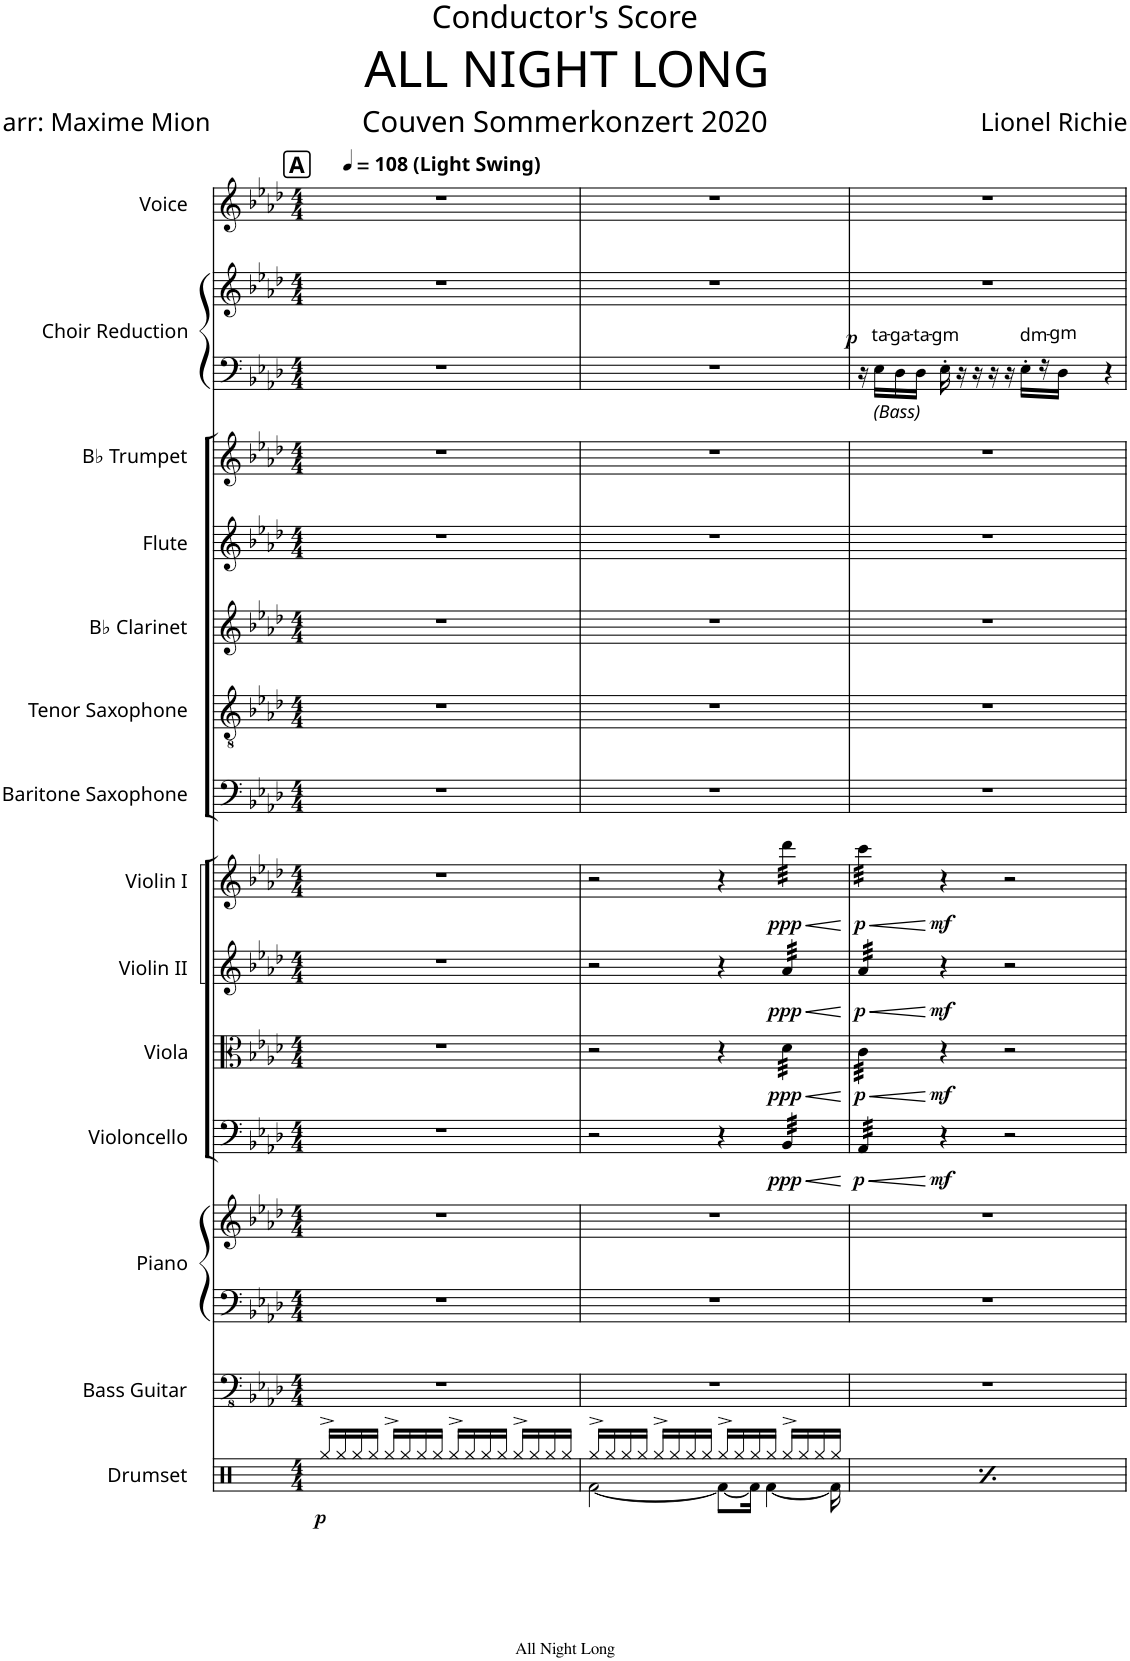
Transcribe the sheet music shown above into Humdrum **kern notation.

**kern	**dynam	**kern	**kern	**kern	**kern	**dynam	**kern	**dynam	**kern	**dynam	**kern	**dynam	**kern	**kern	**kern	**kern	**kern	**kern	**text	**kern	**dynam	**kern
*part14	*part14	*part13	*part12	*part12	*part11	*part11	*part10	*part10	*part9	*part9	*part8	*part8	*part7	*part6	*part5	*part4	*part3	*part2	*part2	*part2	*part2	*part1
*staff16	*staff16	*staff15	*staff14	*staff13	*staff12	*staff12	*staff11	*staff11	*staff10	*staff10	*staff9	*staff9	*staff8	*staff7	*staff6	*staff5	*staff4	*staff3	*staff3	*staff2	*staff2/3	*staff1
*I"Drumset	*	*I"Bass Guitar	*I"Piano	*	*I"Violoncello	*	*I"Viola	*	*I"Violin II	*	*I"Violin I	*	*I"Baritone Saxophone	*I"Tenor Saxophone	*I"Bb Clarinet	*I"Flute	*I"Bb Trumpet	*I"Choir Reduction	*	*	*	*I"Voice
*I'D. Set	*	*I'B. Guit.	*I'Pno.	*	*I'Vc.	*	*I'Vla.	*	*I'Vln. II	*	*I'Vln. I	*	*I'Bar. Sax.	*I'T. Sax.	*I'Bb Cl.	*I'Fl.	*I'Bb Tpt.	*I'C.R.	*	*	*	*I'Vo.
*clefX	*	*clefFv4	*clefF4	*clefG2	*clefF4	*	*clefC3	*	*clefG2	*	*clefG2	*	*clefF4	*clefGv2	*clefG2	*clefG2	*clefG2	*clefF4	*	*clefG2	*	*clefG2
*	*	*	*	*	*	*	*	*	*	*	*	*	*ITrd12c21	*ITrd8c14	*ITrd1c2	*	*ITrd1c2	*	*	*	*	*
*k[]	*	*k[b-e-a-d-]	*k[b-e-a-d-]	*k[b-e-a-d-]	*k[b-e-a-d-]	*	*k[b-e-a-d-]	*	*k[b-e-a-d-]	*	*k[b-e-a-d-]	*	*k[b-e-a-d-]	*k[b-e-a-d-]	*k[b-e-a-d-]	*k[b-e-a-d-]	*k[b-e-a-d-]	*k[b-e-a-d-]	*	*k[b-e-a-d-]	*	*k[b-e-a-d-]
*M4/4	*	*M4/4	*M4/4	*M4/4	*M4/4	*	*M4/4	*	*M4/4	*	*M4/4	*	*M4/4	*M4/4	*M4/4	*M4/4	*M4/4	*M4/4	*	*M4/4	*	*M4/4
*MM108	*	*MM108	*MM108	*MM108	*MM108	*	*MM108	*	*MM108	*	*MM108	*	*MM108	*MM108	*MM108	*MM108	*MM108	*MM108	*	*MM108	*	*MM108
!!LO:REH:place=s1:a:B:cj:fs=14:t=A
=1	=1	=1	=1	=1	=1	=1	=1	=1	=1	=1	=1	=1	=1	=1	=1	=1	=1	=1	=1	=1	=1	=1
*^	*	*	*	*	*	*	*	*	*	*	*	*	*	*	*	*	*	*	*	*	*	*
!	!	!	!	!	!	!	!	!	!	!	!	!	!	!	!	!	!	!	!	!	!	!	!LO:TX:a:B:t=(Light Swing)
!	!	!LO:DY:b	!	!	!	!	!	!	!	!	!	!	!	!	!	!	!	!	!	!	!	!	!
1ryy	16Rgg^/LL	p	1r	1r	1r	1r	.	1r	.	1r	.	1r	.	1r	1r	1r	1r	1r	1r	.	1r	.	1r
.	16Rgg/	.	.	.	.	.	.	.	.	.	.	.	.	.	.	.	.	.	.	.	.	.	.
.	16Rgg/	.	.	.	.	.	.	.	.	.	.	.	.	.	.	.	.	.	.	.	.	.	.
.	16Rgg/JJ	.	.	.	.	.	.	.	.	.	.	.	.	.	.	.	.	.	.	.	.	.	.
.	16Rgg^/LL	.	.	.	.	.	.	.	.	.	.	.	.	.	.	.	.	.	.	.	.	.	.
.	16Rgg/	.	.	.	.	.	.	.	.	.	.	.	.	.	.	.	.	.	.	.	.	.	.
.	16Rgg/	.	.	.	.	.	.	.	.	.	.	.	.	.	.	.	.	.	.	.	.	.	.
.	16Rgg/JJ	.	.	.	.	.	.	.	.	.	.	.	.	.	.	.	.	.	.	.	.	.	.
.	16Rgg^/LL	.	.	.	.	.	.	.	.	.	.	.	.	.	.	.	.	.	.	.	.	.	.
.	16Rgg/	.	.	.	.	.	.	.	.	.	.	.	.	.	.	.	.	.	.	.	.	.	.
.	16Rgg/	.	.	.	.	.	.	.	.	.	.	.	.	.	.	.	.	.	.	.	.	.	.
.	16Rgg/JJ	.	.	.	.	.	.	.	.	.	.	.	.	.	.	.	.	.	.	.	.	.	.
.	16Rgg^/LL	.	.	.	.	.	.	.	.	.	.	.	.	.	.	.	.	.	.	.	.	.	.
.	16Rgg/	.	.	.	.	.	.	.	.	.	.	.	.	.	.	.	.	.	.	.	.	.	.
.	16Rgg/	.	.	.	.	.	.	.	.	.	.	.	.	.	.	.	.	.	.	.	.	.	.
.	16Rgg/JJ	.	.	.	.	.	.	.	.	.	.	.	.	.	.	.	.	.	.	.	.	.	.
=2	=2	=2	=2	=2	=2	=2	=2	=2	=2	=2	=2	=2	=2	=2	=2	=2	=2	=2	=2	=2	=2	=2	=2
[2Rf\	16Rgg^/LL	.	1r	1r	1r	2r	.	2r	.	2r	.	2r	.	1r	1r	1r	1r	1r	1r	.	1r	.	1r
.	16Rgg/	.	.	.	.	.	.	.	.	.	.	.	.	.	.	.	.	.	.	.	.	.	.
.	16Rgg/	.	.	.	.	.	.	.	.	.	.	.	.	.	.	.	.	.	.	.	.	.	.
.	16Rgg/JJ	.	.	.	.	.	.	.	.	.	.	.	.	.	.	.	.	.	.	.	.	.	.
.	16Rgg^/LL	.	.	.	.	.	.	.	.	.	.	.	.	.	.	.	.	.	.	.	.	.	.
.	16Rgg/	.	.	.	.	.	.	.	.	.	.	.	.	.	.	.	.	.	.	.	.	.	.
.	16Rgg/	.	.	.	.	.	.	.	.	.	.	.	.	.	.	.	.	.	.	.	.	.	.
.	16Rgg/JJ	.	.	.	.	.	.	.	.	.	.	.	.	.	.	.	.	.	.	.	.	.	.
8Rf\L_	16Rgg^/LL	.	.	.	.	4r	.	4r	.	4r	.	4r	.	.	.	.	.	.	.	.	.	.	.
.	16Rgg/	.	.	.	.	.	.	.	.	.	.	.	.	.	.	.	.	.	.	.	.	.	.
16Rf\Jk]	16Rgg/	.	.	.	.	.	.	.	.	.	.	.	.	.	.	.	.	.	.	.	.	.	.
[4Rf\	16Rgg/JJ	.	.	.	.	.	.	.	.	.	.	.	.	.	.	.	.	.	.	.	.	.	.
!	!	!	!	!	!	!	!LO:HP:b	!	!LO:HP:b	!	!LO:HP:b	!	!LO:HP:b	!	!	!	!	!	!	!	!	!	!
!	!	!	!	!	!	!	!LO:DY:n=1:b	!	!LO:DY:n=1:b	!	!LO:DY:n=1:b	!	!LO:DY:n=1:b	!	!	!	!	!	!	!	!	!	!
*	*	*	*	*	*	*tremolo	*	*	*	*	*	*	*	*	*	*	*	*	*	*	*	*	*
*	*	*	*	*	*	*	*	*tremolo	*	*	*	*	*	*	*	*	*	*	*	*	*	*	*
*	*	*	*	*	*	*	*	*	*	*tremolo	*	*	*	*	*	*	*	*	*	*	*	*	*
*	*	*	*	*	*	*	*	*	*	*	*	*tremolo	*	*	*	*	*	*	*	*	*	*	*
.	16Rgg^/LL	.	.	.	.	32BB-/LLL	< ppp	32d-\LLL	< ppp	32a-/LLL	< ppp	32ddd-\LLL	< ppp	.	.	.	.	.	.	.	.	.	.
.	.	.	.	.	.	32BB-/	.	32d-\	.	32a-/	.	32ddd-\	.	.	.	.	.	.	.	.	.	.	.
.	16Rgg/	.	.	.	.	32BB-/	.	32d-\	.	32a-/	.	32ddd-\	.	.	.	.	.	.	.	.	.	.	.
.	.	.	.	.	.	32BB-/	.	32d-\	.	32a-/	.	32ddd-\	.	.	.	.	.	.	.	.	.	.	.
.	16Rgg/	.	.	.	.	32BB-/	.	32d-\	.	32a-/	.	32ddd-\	.	.	.	.	.	.	.	.	.	.	.
.	.	.	.	.	.	32BB-/	.	32d-\	.	32a-/	.	32ddd-\	.	.	.	.	.	.	.	.	.	.	.
16Rf\]	16Rgg/JJ	.	.	.	.	32BB-/	.	32d-\	.	32a-/	.	32ddd-\	.	.	.	.	.	.	.	.	.	.	.
.	.	.	.	.	.	32BB-/JJJ	.	32d-\JJJ	.	32a-/JJJ	.	32ddd-\JJJ	.	.	.	.	.	.	.	.	.	.	.
*v	*v	*	*	*	*	*	*	*	*	*	*	*	*	*	*	*	*	*	*	*	*	*	*
.	.	.	.	.	.	[	.	[	.	[	.	[	.	.	.	.	.	.	.	.	.	.
=3	=3	=3	=3	=3	=3	=3	=3	=3	=3	=3	=3	=3	=3	=3	=3	=3	=3	=3	=3	=3	=3	=3
*^	*	*	*	*	*	*	*	*	*	*	*	*	*	*	*	*	*	*	*	*	*	*
!	!	!	!	!	!	!	!LO:HP:b	!	!LO:HP:b	!	!LO:HP:b	!	!LO:HP:b	!	!	!	!	!	!	!	!	!	!
!	!	!	!	!	!	!	!LO:DY:n=1:b	!	!LO:DY:n=1:b	!	!LO:DY:n=1:b	!	!LO:DY:n=1:b	!	!	!	!	!	!	!	!	!	!
*	*	*	*	*	*	*	*	*	*	*	*	*	*	*	*	*	*	*	*	*	*^	*	*
[2Rf\	16Rgg^/LL	.	1r	1r	1r	32AA-/LLL	< p	32c\LLL	< p	32a-/LLL	< p	32ccc\LLL	< p	1r	1r	1r	1r	1r	16r	.	1r	16ryy	.	1r
.	.	.	.	.	.	32AA-/	.	32c\	.	32a-/	.	32ccc\	.	.	.	.	.	.	.	.	.	.	.	.
!	!	!	!	!	!	!	!	!	!	!	!	!	!	!	!	!	!	!	!LO:TX:b:i:t=(Bass)	!	!	!	!	!
!	!	!	!	!	!	!	!	!	!	!	!	!	!	!	!	!	!	!	!	!LO:LY:a	!	!	!LO:DY:b	!
.	16Rgg/	.	.	.	.	32AA-/	.	32c\	.	32a-/	.	32ccc\	.	.	.	.	.	.	16E-\LL	ta-	.	2...ryy	p	.
.	.	.	.	.	.	32AA-/	.	32c\	.	32a-/	.	32ccc\	.	.	.	.	.	.	.	.	.	.	.	.
!	!	!	!	!	!	!	!	!	!	!	!	!	!	!	!	!	!	!	!	!LO:LY:a	!	!	!	!
.	16Rgg/	.	.	.	.	32AA-/	.	32c\	.	32a-/	.	32ccc\	.	.	.	.	.	.	16D-\	-ga-	.	.	.	.
.	.	.	.	.	.	32AA-/	.	32c\	.	32a-/	.	32ccc\	.	.	.	.	.	.	.	.	.	.	.	.
!	!	!	!	!	!	!	!	!	!	!	!	!	!	!	!	!	!	!	!	!LO:LY:a	!	!	!	!
.	16Rgg/JJ	.	.	.	.	32AA-/	.	32c\	.	32a-/	.	32ccc\	.	.	.	.	.	.	16D-\JJ	-ta-	.	.	.	.
.	.	.	.	.	.	32AA-/JJJ	.	32c\JJJ	.	32a-/JJJ	.	32ccc\JJJ	.	.	.	.	.	.	.	.	.	.	.	.
*	*	*	*	*	*	*	*	*	*	*	*	*Xtremolo	*	*	*	*	*	*	*	*	*	*	*	*
*	*	*	*	*	*	*	*	*	*	*Xtremolo	*	*	*	*	*	*	*	*	*	*	*	*	*	*
*	*	*	*	*	*	*	*	*Xtremolo	*	*	*	*	*	*	*	*	*	*	*	*	*	*	*	*
*	*	*	*	*	*	*Xtremolo	*	*	*	*	*	*	*	*	*	*	*	*	*	*	*	*	*	*
!	!	!	!	!	!	!	!LO:DY:n=2:b	!	!LO:DY:n=2:b	!	!LO:DY:n=2:b	!	!LO:DY:n=2:b	!	!	!	!	!	!	!LO:LY:a	!	!	!	!
.	16Rgg^/LL	.	.	.	.	4r	[ mf	4r	[ mf	4r	[ mf	4r	[ mf	.	.	.	.	.	16E-'\	-gm	.	.	.	.
.	16Rgg/	.	.	.	.	.	.	.	.	.	.	.	.	.	.	.	.	.	16r	.	.	.	.	.
.	16Rgg/	.	.	.	.	.	.	.	.	.	.	.	.	.	.	.	.	.	16r	.	.	.	.	.
.	16Rgg/JJ	.	.	.	.	.	.	.	.	.	.	.	.	.	.	.	.	.	16r	.	.	.	.	.
8Rf\L_	16Rgg^/LL	.	.	.	.	2r	.	2r	.	2r	.	2r	.	.	.	.	.	.	16r	.	.	.	.	.
!	!	!	!	!	!	!	!	!	!	!	!	!	!	!	!	!	!	!	!	!LO:LY:a	!	!	!	!
.	16Rgg/	.	.	.	.	.	.	.	.	.	.	.	.	.	.	.	.	.	16E-'\LL	dm-	.	.	.	.
16Rf\Jk]	16Rgg/	.	.	.	.	.	.	.	.	.	.	.	.	.	.	.	.	.	16r	.	.	.	.	.
!	!	!	!	!	!	!	!	!	!	!	!	!	!	!	!	!	!	!	!	!LO:LY:a	!	!	!	!
[4Rf\	16Rgg/JJ	.	.	.	.	.	.	.	.	.	.	.	.	.	.	.	.	.	16D-\JJ	-gm	.	.	.	.
.	16Rgg^/LL	.	.	.	.	.	.	.	.	.	.	.	.	.	.	.	.	.	4r	.	.	.	.	.
.	16Rgg/	.	.	.	.	.	.	.	.	.	.	.	.	.	.	.	.	.	.	.	.	.	.	.
.	16Rgg/	.	.	.	.	.	.	.	.	.	.	.	.	.	.	.	.	.	.	.	.	.	.	.
16Rf\]	16Rgg/JJ	.	.	.	.	.	.	.	.	.	.	.	.	.	.	.	.	.	.	.	.	.	.	.
*v	*v	*	*	*	*	*	*	*	*	*	*	*	*	*	*	*	*	*	*	*	*v	*v	*	*
=	=	=	=	=	=	=	=	=	=	=	=	=	=	=	=	=	=	=	=	=	=	=
*-	*-	*-	*-	*-	*-	*-	*-	*-	*-	*-	*-	*-	*-	*-	*-	*-	*-	*-	*-	*-	*-	*-
